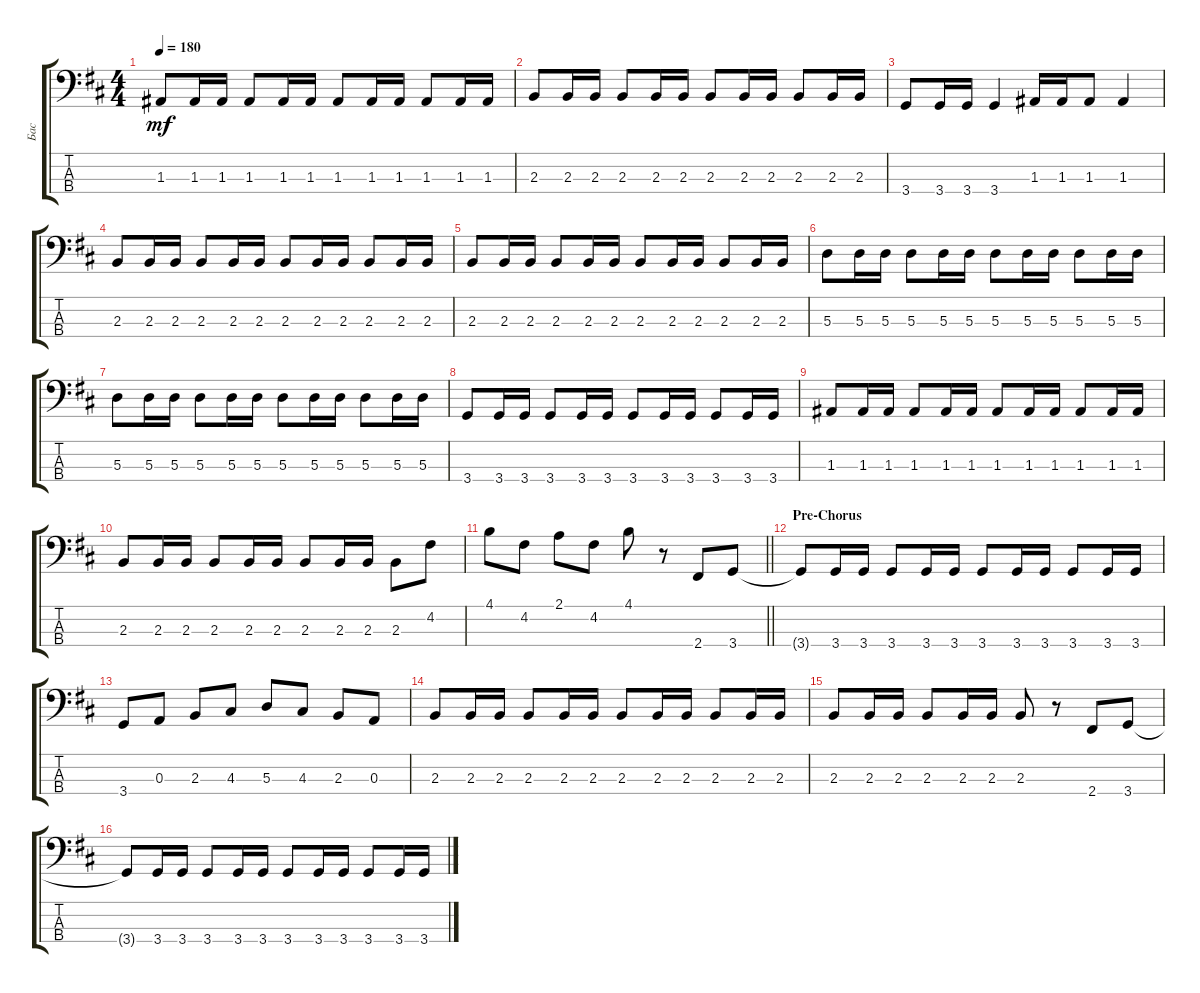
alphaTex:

\track ("Бас" "Бас") {instrument electricbassfinger}
\staff {score tabs}
\tuning (G2 D2 A1 E1) {hide}
\ts (4 4)
\tempo 180
\clef f4
\ks bminor
1.3.8{dy mf} 1.3.16 1.3.16 1.3.8 1.3.16 1.3.16 1.3.8 1.3.16 1.3.16 1.3.8 1.3.16 1.3.16 |
2.3.8 2.3.16 2.3.16 2.3.8 2.3.16 2.3.16 2.3.8 2.3.16 2.3.16 2.3.8 2.3.16 2.3.16 |
3.4.8 3.4.16 3.4.16 3.4.4 1.3.16 1.3.16 1.3.8 1.3.4 |
2.3.8 2.3.16 2.3.16 2.3.8 2.3.16 2.3.16 2.3.8 2.3.16 2.3.16 2.3.8 2.3.16 2.3.16 |
2.3.8 2.3.16 2.3.16 2.3.8 2.3.16 2.3.16 2.3.8 2.3.16 2.3.16 2.3.8 2.3.16 2.3.16 |
5.3.8 5.3.16 5.3.16 5.3.8 5.3.16 5.3.16 5.3.8 5.3.16 5.3.16 5.3.8 5.3.16 5.3.16 |
5.3.8 5.3.16 5.3.16 5.3.8 5.3.16 5.3.16 5.3.8 5.3.16 5.3.16 5.3.8 5.3.16 5.3.16 |
3.4.8 3.4.16 3.4.16 3.4.8 3.4.16 3.4.16 3.4.8 3.4.16 3.4.16 3.4.8 3.4.16 3.4.16 |
1.3.8 1.3.16 1.3.16 1.3.8 1.3.16 1.3.16 1.3.8 1.3.16 1.3.16 1.3.8 1.3.16 1.3.16 |
2.3.8 2.3.16 2.3.16 2.3.8 2.3.16 2.3.16 2.3.8 2.3.16 2.3.16 2.3.8 4.2.8 |
\barLineRight lightlight
4.1.8 4.2.8 2.1.8 4.2.8 4.1.8 r.8 2.4.8 3.4.8 |
\section ("" "Pre-Chorus")
3.4{t}.8 3.4.16 3.4.16 3.4.8 3.4.16 3.4.16 3.4.8 3.4.16 3.4.16 3.4.8 3.4.16 3.4.16 |
3.4.8 0.3.8 2.3.8 4.3.8 5.3.8 4.3.8 2.3.8 0.3.8 |
2.3.8 2.3.16 2.3.16 2.3.8 2.3.16 2.3.16 2.3.8 2.3.16 2.3.16 2.3.8 2.3.16 2.3.16 |
2.3.8 2.3.16 2.3.16 2.3.8 2.3.16 2.3.16 2.3.8 r.8 2.4.8 3.4.8 |
3.4{t}.8 3.4.16 3.4.16 3.4.8 3.4.16 3.4.16 3.4.8 3.4.16 3.4.16 3.4.8 3.4.16 3.4.16
